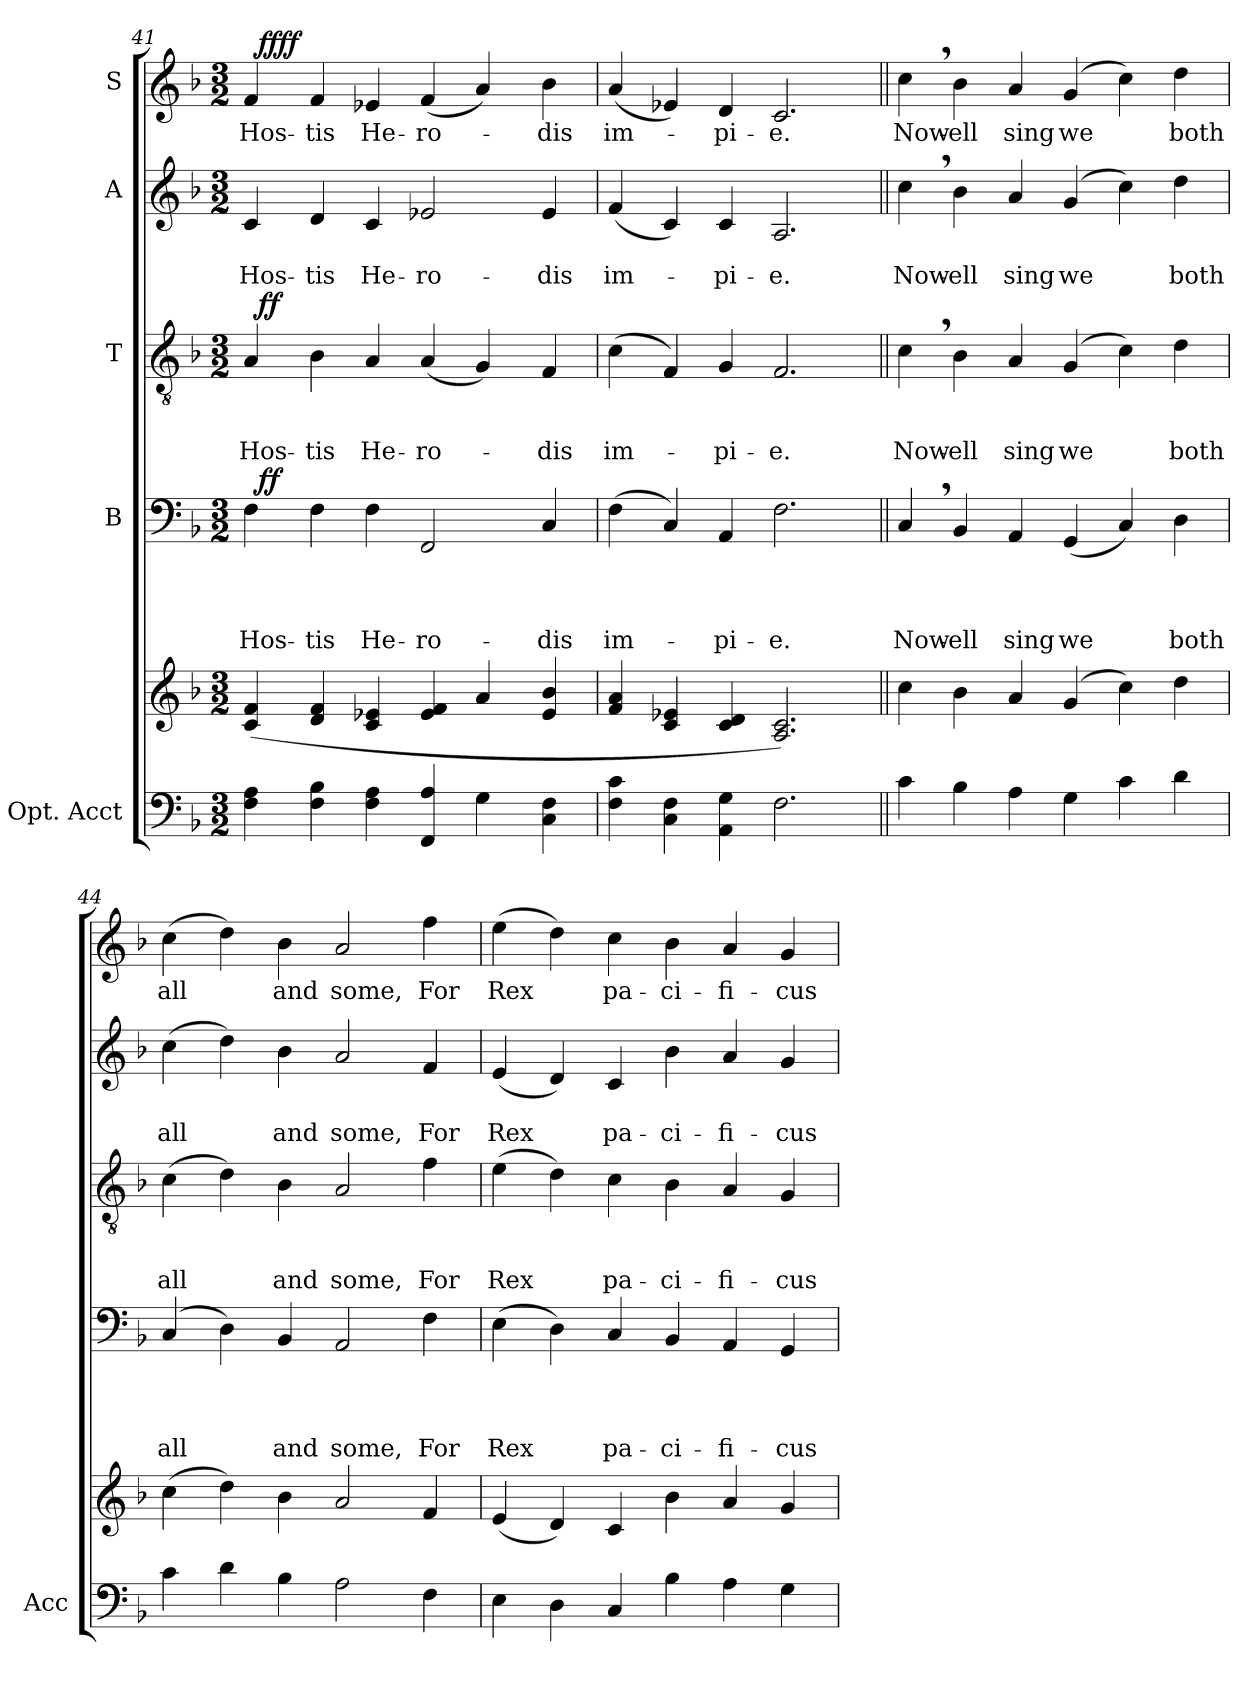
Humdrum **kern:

**kern	**kern	**kern	**text	**text	**text	**text	**dynam	**kern	**text	**text	**text	**dynam	**kern	**text	**text	**kern	**text	**dynam
*part5	*part5	*part4	*part4	*part4	*part4	*part4	*part4	*part3	*part3	*part3	*part3	*part3	*part2	*part2	*part2	*part1	*part1	*part1
*staff6	*staff5	*staff4	*staff4	*staff4	*staff4	*staff4	*staff4	*staff3	*staff3	*staff3	*staff3	*staff3	*staff2	*staff2	*staff2	*staff1	*staff1	*staff1
*I"Opt. Acct	*	*I"B	*	*	*	*	*	*I"T	*	*	*	*	*I"A	*	*	*I"S	*	*
*I'Acc	*	*	*	*	*	*	*	*	*	*	*	*	*	*	*	*	*	*
!!LO:PB:g=z
*clefF4	*clefG2	*clefF4	*	*	*	*	*	*clefGv2	*	*	*	*	*clefG2	*	*	*clefG2	*	*
*k[b-]	*k[b-]	*k[b-]	*	*	*	*	*	*k[b-]	*	*	*	*	*k[b-]	*	*	*k[b-]	*	*
*F:	*F:	*F:	*	*	*	*	*	*F:	*	*	*	*	*F:	*	*	*F:	*	*
*M3/2	*M3/2	*M3/2	*	*	*	*	*	*M3/2	*	*	*	*	*M3/2	*	*	*M3/2	*	*
=41	=41	=41	=41	=41	=41	=41	=41	=41	=41	=41	=41	=41	=41	=41	=41	=41	=41	=41
!	!	!	!	!	!	!LO:LY:b	!	!	!	!	!LO:LY:b	!	!	!	!LO:LY:b	!	!LO:LY:b	!
*	*	*^	*	*	*	*	*	*^	*	*	*	*	*	*	*	*^	*	*
4F\ 4A\	(>4c/ 4f/	4F\	32ryy	.	.	.	Hos-	.	4A/	32ryy	.	.	Hos-	.	4c/	.	Hos-	4f/	32ryy	Hos-	.
!	!	!	!	!	!	!	!	!LO:DY:a	!	!	!	!	!	!LO:DY:a	!	!	!	!	!	!	!LO:DY:a
!	!	!	!	!	!	!	!	!	!	!	!	!	!	!	!	!	!	!	!	!	!LO:DY:n=1:b
.	.	.	1ryy	.	.	.	.	ff	.	1ryy	.	.	.	ff	.	.	.	.	1ryy	.	ff ff
!	!	!	!	!	!	!	!LO:LY:b	!	!	!	!	!	!LO:LY:b	!	!	!	!LO:LY:b	!	!	!LO:LY:b	!
4F\ 4B-\	4d/ 4f/	4F\	.	.	.	.	-tis	.	4B-\	.	.	.	-tis	.	4d/	.	-tis	4f/	.	-tis	.
!	!	!	!	!	!	!	!LO:LY:b	!	!	!	!	!	!LO:LY:b	!	!	!	!LO:LY:b	!	!	!LO:LY:b	!
4F\ 4A\	4c/ 4e-X/	4F\	.	.	.	.	He-	.	4A/	.	.	.	He-	.	4c/	.	He-	4e-X/	.	He-	.
!	!	!	!	!	!	!	!LO:LY:b	!	!	!	!	!	!LO:LY:b	!	!	!	!LO:LY:b	!	!	!LO:LY:b	!
4FF/ 4A/	4e-/ 4f/	2FF/	.	.	.	.	-ro-	.	(<4A/	.	.	.	-ro-	.	2e-X/	.	-ro-	(<4f/	.	-ro-	.
4G\	4a/	.	.	.	.	.	.	.	4G/)	.	.	.	.	.	.	.	.	4a/)	.	.	.
.	.	.	4...ryy	.	.	.	.	.	.	4...ryy	.	.	.	.	.	.	.	.	4...ryy	.	.
!	!	!	!	!	!	!	!LO:LY:b	!	!	!	!	!	!LO:LY:b	!	!	!	!LO:LY:b	!	!	!LO:LY:b	!
4C\ 4F\	4e-/ 4b-/	4C/	.	.	.	.	-dis	.	4F/	.	.	.	-dis	.	4e-/	.	-dis	4b-\	.	-dis	.
=42	=42	=42	=42	=42	=42	=42	=42	=42	=42	=42	=42	=42	=42	=42	=42	=42	=42	=42	=42	=42	=42
!	!	!	!	!	!	!	!LO:LY:b	!	!	!	!	!	!LO:LY:b	!	!	!	!LO:LY:b	!	!	!LO:LY:b	!
*	*	*v	*v	*	*	*	*	*	*	*	*	*	*	*	*	*	*	*v	*v	*	*
*	*	*	*	*	*	*	*	*v	*v	*	*	*	*	*	*	*	*	*	*
4F\ 4c\	4f/ 4a/	(>4F\	.	.	.	im-	.	(>4c\	.	.	im-	.	(<4f/	.	im-	(<4a/	im-	.
4C\ 4F\	4c/ 4e-X/	4C/)	.	.	.	.	.	4F/)	.	.	.	.	4c/)	.	.	4e-X/)	.	.
!	!	!	!	!	!	!LO:LY:b	!	!	!	!	!LO:LY:b	!	!	!	!LO:LY:b	!	!LO:LY:b	!
4AA\ 4G\	4c/ 4d/	4AA/	.	.	.	-pi-	.	4G/	.	.	-pi-	.	4c/	.	-pi-	4d/	-pi-	.
!	!	!	!	!	!	!LO:LY:b	!	!	!	!	!LO:LY:b	!	!	!	!LO:LY:b	!	!LO:LY:b	!
2.F\	2.A/ 2.c/)	2.F\	.	.	.	-e.	.	2.F/	.	.	-e.	.	2.A/	.	-e.	2.c/	-e.	.
=43||	=43||	=43||	=43||	=43||	=43||	=43||	=43||	=43||	=43||	=43||	=43||	=43||	=43||	=43||	=43||	=43||	=43||	=43||
!	!	!	!	!	!	!LO:LY:b	!	!	!	!	!LO:LY:b	!	!	!	!LO:LY:b	!	!LO:LY:b	!
4c\	4cc\	4C,>/	.	.	.	Now-	.	4c,>\	.	.	Now-	.	4cc,>\	.	Now-	4cc,>\	Now-	.
!	!	!	!	!	!	!LO:LY:b	!	!	!	!	!LO:LY:b	!	!	!	!LO:LY:b	!	!LO:LY:b	!
4B-\	4b-\	4BB-/	.	.	.	-ell	.	4B-\	.	.	-ell	.	4b-\	.	-ell	4b-\	-ell	.
!	!	!	!	!	!	!LO:LY:b	!	!	!	!	!LO:LY:b	!	!	!	!LO:LY:b	!	!LO:LY:b	!
4A\	4a/	4AA/	.	.	.	sing	.	4A/	.	.	sing	.	4a/	.	sing	4a/	sing	.
!	!	!	!	!	!	!LO:LY:b	!	!	!	!	!LO:LY:b	!	!	!	!LO:LY:b	!	!LO:LY:b	!
4G\	(>4g/	(<4GG/	.	.	.	we	.	(<4G/	.	.	we	.	(<4g/	.	we	(<4g/	we	.
4c\	4cc\)	4C/)	.	.	.	.	.	4c\)	.	.	.	.	4cc\)	.	.	4cc\)	.	.
!	!	!	!	!	!	!LO:LY:b	!	!	!	!	!LO:LY:b	!	!	!	!LO:LY:b	!	!LO:LY:b	!
4d\	4dd\	4D\	.	.	.	both	.	4d\	.	.	both	.	4dd\	.	both	4dd\	both	.
=44	=44	=44	=44	=44	=44	=44	=44	=44	=44	=44	=44	=44	=44	=44	=44	=44	=44	=44
!	!	!	!	!	!	!LO:LY:b	!	!	!	!	!LO:LY:b	!	!	!	!LO:LY:b	!	!LO:LY:b	!
4c\	(>4cc\	(<4C/	.	.	.	all	.	(>4c\	.	.	all	.	(>4cc\	.	all	(>4cc\	all	.
4d\	4dd\)	4D\)	.	.	.	.	.	4d\)	.	.	.	.	4dd\)	.	.	4dd\)	.	.
!	!	!	!	!	!	!LO:LY:b	!	!	!	!	!LO:LY:b	!	!	!	!LO:LY:b	!	!LO:LY:b	!
4B-\	4b-\	4BB-/	.	.	.	and	.	4B-\	.	.	and	.	4b-\	.	and	4b-\	and	.
!	!	!	!	!	!	!LO:LY:b	!	!	!	!	!LO:LY:b	!	!	!	!LO:LY:b	!	!LO:LY:b	!
2A\	2a/	2AA/	.	.	.	some,	.	2A/	.	.	some,	.	2a/	.	some,	2a/	some,	.
!	!	!	!	!	!	!LO:LY:b	!	!	!	!	!LO:LY:b	!	!	!	!LO:LY:b	!	!LO:LY:b	!
4F\	4f/	4F\	.	.	.	For	.	4f\	.	.	For	.	4f/	.	For	4ff\	For	.
!!LO:PB:g=z
=45	=45	=45	=45	=45	=45	=45	=45	=45	=45	=45	=45	=45	=45	=45	=45	=45	=45	=45
!	!	!	!	!	!	!LO:LY:b	!	!	!	!	!LO:LY:b	!	!	!	!LO:LY:b	!	!LO:LY:b	!
4E\	(>4e/	(>4E\	.	.	.	Rex	.	(>4e\	.	.	Rex	.	(<4e/	.	Rex	(>4ee\	Rex	.
4D\	4d/)	4D\)	.	.	.	.	.	4d\)	.	.	.	.	4d/)	.	.	4dd\)	.	.
!	!	!	!	!	!	!LO:LY:b	!	!	!	!	!LO:LY:b	!	!	!	!LO:LY:b	!	!LO:LY:b	!
4C/	4c/	4C/	.	.	.	pa-	.	4c\	.	.	pa-	.	4c/	.	pa-	4cc\	pa-	.
!	!	!	!	!	!	!LO:LY:b	!	!	!	!	!LO:LY:b	!	!	!	!LO:LY:b	!	!LO:LY:b	!
4B-\	4b-\	4BB-/	.	.	.	-ci-	.	4B-\	.	.	-ci-	.	4b-\	.	-ci-	4b-\	-ci-	.
!	!	!	!	!	!	!LO:LY:b	!	!	!	!	!LO:LY:b	!	!	!	!LO:LY:b	!	!LO:LY:b	!
4A\	4a/	4AA/	.	.	.	-fi-	.	4A/	.	.	-fi-	.	4a/	.	-fi-	4a/	-fi-	.
!	!	!	!	!	!	!LO:LY:b	!	!	!	!	!LO:LY:b	!	!	!	!LO:LY:b	!	!LO:LY:b	!
4G\	4g/	4GG/	.	.	.	-cus	.	4G/	.	.	-cus	.	4g/	.	-cus	4g/	-cus	.
=	=	=	=	=	=	=	=	=	=	=	=	=	=	=	=	=	=	=
*-	*-	*-	*-	*-	*-	*-	*-	*-	*-	*-	*-	*-	*-	*-	*-	*-	*-	*-
